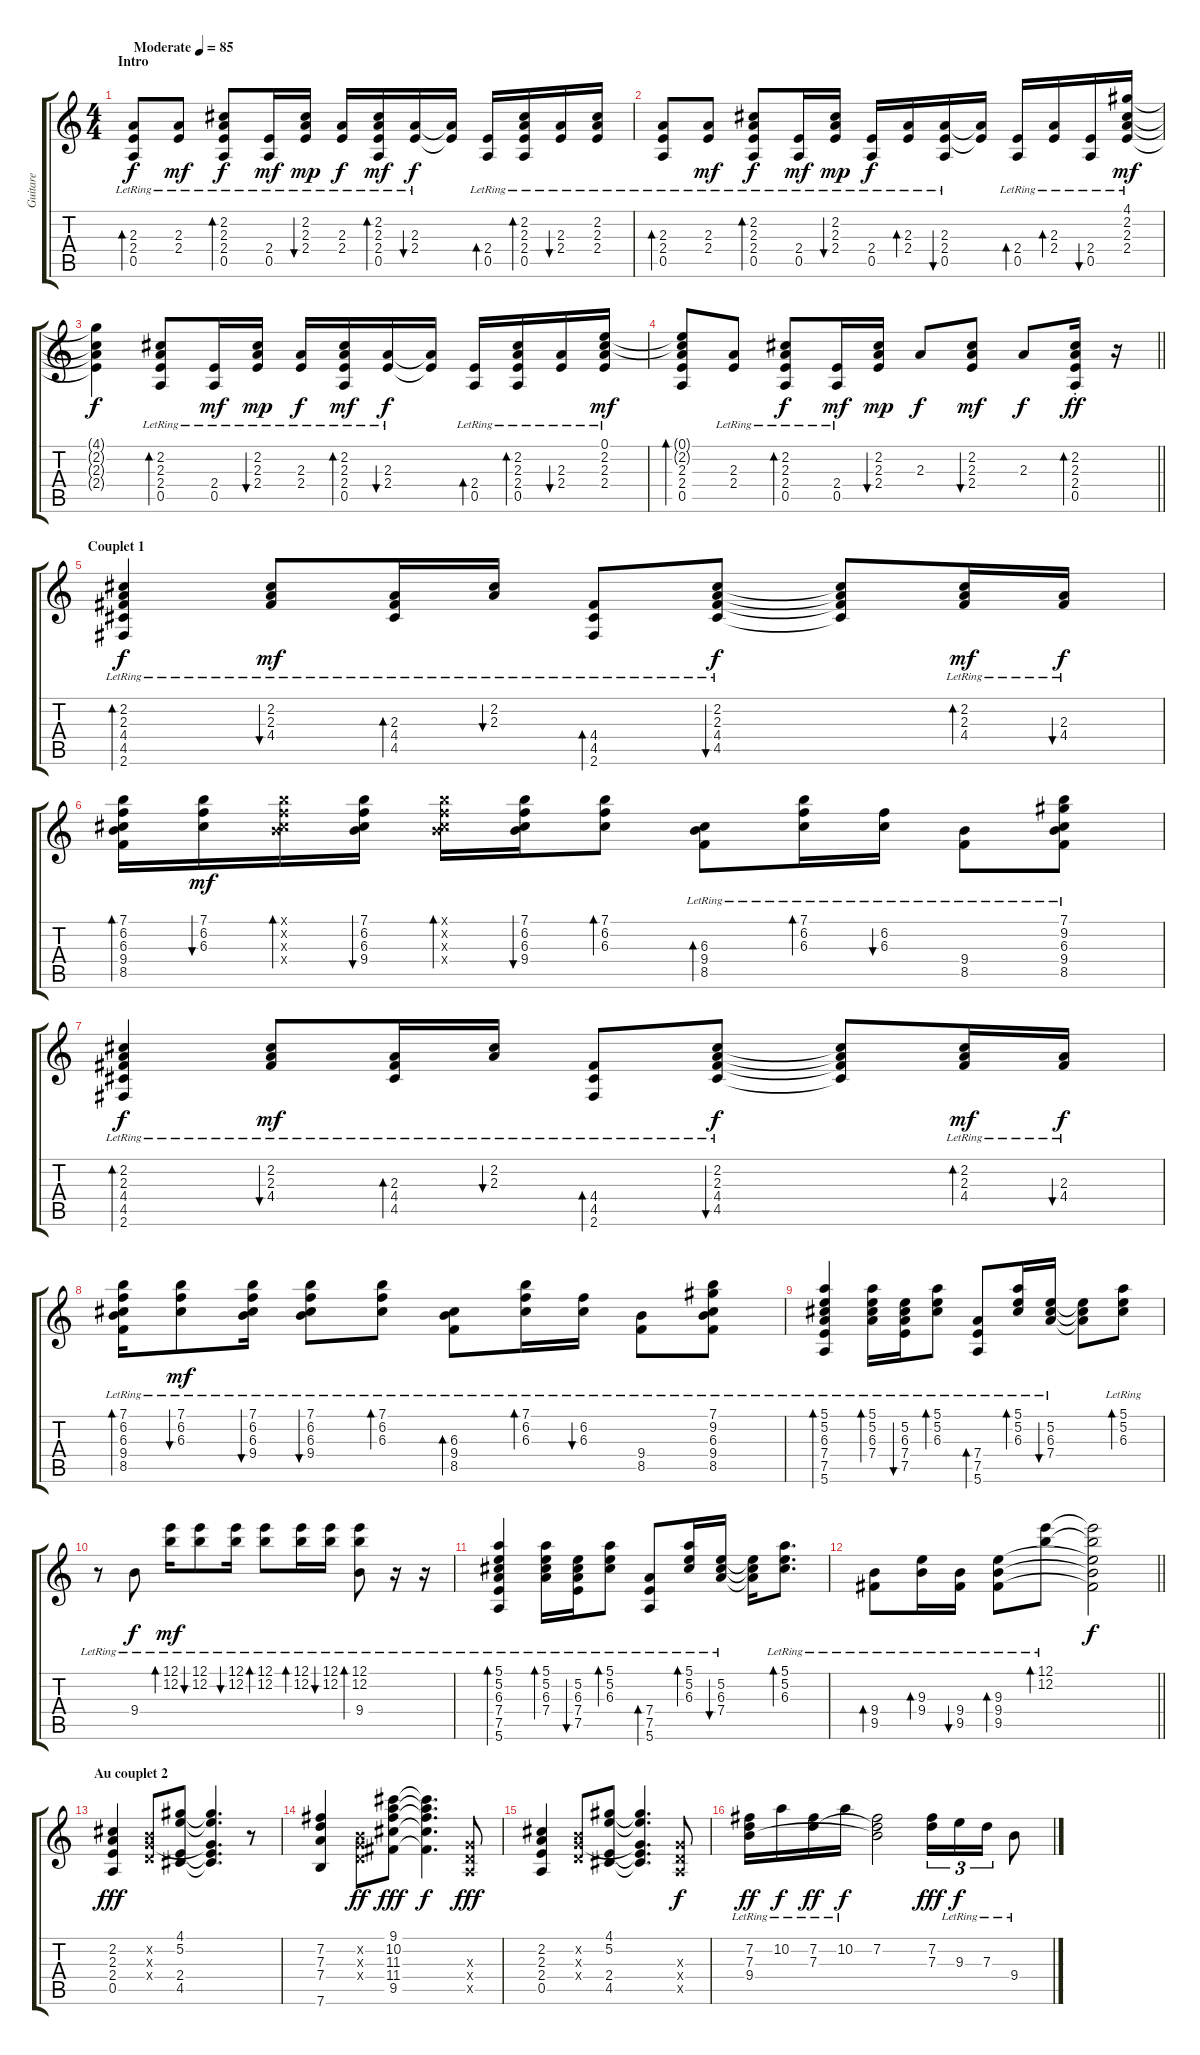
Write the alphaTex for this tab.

\track ("Guitare" "Guitare") {instrument electricguitarclean}
\staff {score tabs}
\tuning (E4 B3 G3 D3 A2 E2) {hide}
\ts (4 4)
\section ("" "Intro")
\tempo (85 "Moderate")
\clef g2
\ks c
(2.3{lr} 2.4{lr} 0.5{lr}).8{bd 60 dy f instrument electricguitarclean} (2.3{lr} 2.4{lr}).8{dy mf} (2.2{lr} 2.3{lr} 2.4{lr} 0.5{lr}).8{bd 30 dy f} (2.4{lr} 0.5{lr}).16{dy mf} (2.2{lr} 2.3{lr} 2.4{lr}).16{bu 60 dy mp} (2.3{lr} 2.4{lr}).16{dy f} (2.2{lr} 2.3{lr} 2.4{lr} 0.5{lr}).16{bd 30 dy mf} (2.3{lr} 2.4{lr}).16{bu 30 dy f} (2.3{t} 2.4{t}).16 (2.4{lr} 0.5{lr}).16{bd 60} (2.2{lr} 2.3{lr} 2.4{lr} 0.5{lr}).16{bd 30} (2.3{lr} 2.4{lr}).16{bu 30} (2.2{lr} 2.3{lr} 2.4{lr}).16 |
(2.3{lr} 2.4{lr} 0.5{lr}).8{bd 60} (2.3{lr} 2.4{lr}).8{dy mf} (2.2{lr} 2.3{lr} 2.4{lr} 0.5{lr}).8{bd 30 dy f} (2.4{lr} 0.5{lr}).16{dy mf} (2.2{lr} 2.3{lr} 2.4{lr}).16{bu 60 dy mp} (2.4{lr} 0.5).16{dy f} (2.3{lr} 2.4{lr}).16{bd 30} (2.3{lr} 2.4{lr} 0.5).16{bu 30} (2.3{t} 2.4{t}).16 (2.4{lr} 0.5{lr}).16{bd 60} (2.3{lr} 2.4{lr}).16{bd 30} (2.4{lr} 0.5{lr}).16{bu 30} (4.1{lr} 2.2{lr} 2.3{lr} 2.4{lr}).16{dy mf} |
(4.1{t} 2.2{t} 2.3{t} 2.4{t}).4{dy f} (2.2{lr} 2.3{lr} 2.4{lr} 0.5{lr}).8{bd 30} (2.4{lr} 0.5{lr}).16{dy mf} (2.2{lr} 2.3{lr} 2.4{lr}).16{bu 60 dy mp} (2.3{lr} 2.4{lr}).16{dy f} (2.2{lr} 2.3{lr} 2.4{lr} 0.5{lr}).16{bd 30 dy mf} (2.3{lr} 2.4{lr}).16{bu 30 dy f} (2.3{t} 2.4{t}).16 (2.4{lr} 0.5{lr}).16{bd 60} (2.2{lr} 2.3{lr} 2.4{lr} 0.5{lr}).16{bd 30} (2.3{lr} 2.4{lr}).16{bu 30} (0.1 2.2{lr} 2.3{lr} 2.4{lr}).16{dy mf} |
\barLineRight lightlight
(0.1{t} 2.2{t} 2.3 2.4 0.5).8{bd 60} (2.3{lr} 2.4{lr}).8 (2.2{lr} 2.3{lr} 2.4{lr} 0.5{lr}).8{bd 30 dy f} (2.4{lr} 0.5{lr}).16{dy mf} (2.2 2.3 2.4).16{bu 60 dy mp} 2.3.8{dy f} (2.2 2.3 2.4).8{bu 30 dy mf} 2.3.8{dy f} (2.2{st} 2.3{st} 2.4{st} 0.5{st}).16{bd 30 dy ff} r.16 |
\section ("" "Couplet 1")
(2.2{lr} 2.3{lr} 4.4{lr} 4.5{lr} 2.6{lr}).4{bd 30 dy f} (2.2{lr} 2.3{lr} 4.4{lr}).8{bu 30 dy mf} (2.3{lr} 4.4{lr} 4.5{lr}).16{bd 30} (2.2{lr} 2.3{lr}).16{bu 30} (4.4{lr} 4.5{lr} 2.6{lr}).8{bd 30} (2.2{lr} 2.3{lr} 4.4{lr} 4.5{lr}).8{bu 30 dy f} (2.2{t} 2.3{t} 4.4{t} 4.5{t}).8 (2.2{lr} 2.3{lr} 4.4{lr}).16{bd 30 dy mf} (2.3{lr} 4.4{lr}).16{bu 30 dy f} |
(7.1 6.2 6.3 9.4 8.5).16{bd 30} (7.1 6.2 6.3).16{bu 30 dy mf} (7.1{x} 6.2{x} 6.3{x} 9.4{x}).16{bd 30} (7.1 6.2 6.3 9.4).16{bu 30} (7.1{x} 6.2{x} 6.3{x} 9.4{x}).16{bd 30} (7.1 6.2 6.3 9.4).16{bu 30} (7.1 6.2 6.3).8{bd 30} (6.3{lr} 9.4{lr} 8.5{lr}).8{bd 30} (7.1{lr} 6.2{lr} 6.3{lr}).16{bd 30} (6.2{lr} 6.3{lr}).16{bu 30} (9.4{lr} 8.5{lr}).8 (7.1{lr} 9.2{lr} 6.3{lr} 9.4{lr} 8.5{lr}).8 |
(2.2{lr} 2.3{lr} 4.4{lr} 4.5{lr} 2.6{lr}).4{bd 30 dy f} (2.2{lr} 2.3{lr} 4.4{lr}).8{bu 30 dy mf} (2.3{lr} 4.4{lr} 4.5{lr}).16{bd 30} (2.2{lr} 2.3{lr}).16{bu 30} (4.4{lr} 4.5{lr} 2.6{lr}).8{bd 30} (2.2{lr} 2.3{lr} 4.4{lr} 4.5{lr}).8{bu 30 dy f} (2.2{t} 2.3{t} 4.4{t} 4.5{t}).8 (2.2{lr} 2.3{lr} 4.4{lr}).16{bd 30 dy mf} (2.3{lr} 4.4{lr}).16{bu 30 dy f} |
(7.1{lr} 6.2{lr} 6.3{lr} 9.4{lr} 8.5{lr}).16{bd 30} (7.1{lr} 6.2{lr} 6.3{lr}).8{bu 30 dy mf} (7.1{lr} 6.2{lr} 6.3{lr} 9.4{lr}).16{bu 30} (7.1{lr} 6.2{lr} 6.3{lr} 9.4{lr}).8{bu 30} (7.1{lr} 6.2{lr} 6.3{lr}).8{bd 30} (6.3{lr} 9.4{lr} 8.5{lr}).8{bd 30} (7.1{lr} 6.2{lr} 6.3{lr}).16{bd 30} (6.2{lr} 6.3{lr}).16{bu 30} (9.4{lr} 8.5{lr}).8 (7.1{lr} 9.2{lr} 6.3{lr} 9.4{lr} 8.5{lr}).8 |
(5.1{lr} 5.2{lr} 6.3{lr} 7.4{lr} 7.5{lr} 5.6{lr}).4{bd 30} (5.1{lr} 5.2{lr} 6.3{lr} 7.4{lr}).16{bd 30} (5.2{lr} 6.3{lr} 7.4{lr} 7.5{lr}).16{bu 30} (5.1{lr} 5.2{lr} 6.3{lr}).8{bd 30} (7.4{lr} 7.5{lr} 5.6{lr}).8{bd 30} (5.1{lr} 5.2{lr} 6.3{lr}).16{bd 30} (5.2{lr} 6.3{lr} 7.4{lr}).16{bu 30} (5.2{t} 6.3{t} 7.4{t}).8 (5.1{lr} 5.2{lr} 6.3{lr}).8{bd 30} |
r.8 9.4{lr}.8{dy f} (12.1{lr} 12.2{lr}).16{bd 30 dy mf} (12.1{lr} 12.2{lr}).8{bu 30} (12.1{lr} 12.2{lr}).16{bu 30} (12.1{lr} 12.2{lr}).8{bd 30} (12.1{lr} 12.2{lr}).16{bd 30} (12.1{lr} 12.2{lr}).16{bu 30} (12.1{lr} 12.2{lr} 9.4{lr}).8{bd 30} r.16 r.16 |
(5.1{lr} 5.2{lr} 6.3{lr} 7.4{lr} 7.5{lr} 5.6{lr}).4{bd 30} (5.1{lr} 5.2{lr} 6.3{lr} 7.4{lr}).16{bd 30} (5.2{lr} 6.3{lr} 7.4{lr} 7.5{lr}).16{bu 30} (5.1{lr} 5.2{lr} 6.3{lr}).8{bd 30} (7.4{lr} 7.5{lr} 5.6{lr}).8{bd 30} (5.1{lr} 5.2{lr} 6.3{lr}).16{bd 30} (5.2{lr} 6.3{lr} 7.4{lr}).16{bu 30} (5.2{t} 6.3{t} 7.4{t}).16 (5.1{lr} 5.2{lr} 6.3{lr}).8{d bd 30} |
\barLineRight lightlight
(9.4{lr} 9.5{lr}).8{bd 60} (9.3{lr} 9.4{lr}).16{bd 120} (9.4{lr} 9.5{lr}).16{bu 60} (9.3{lr} 9.4{lr} 9.5{lr}).8{bd 60} (12.1{lr} 12.2{lr}).8{bd 60} (12.1{t} 12.2{t} 9.3{t} 9.4{t} 9.5{t}).2{dy f} |
\section ("" "Au couplet 2")
(2.2 2.3 2.4 0.5).4{dy fff} (0.2{x} 0.3{x} 0.4{x}).8 (4.1 5.2 2.4 4.5).8 (4.1{t} 5.2{t} 0.3{t} 2.4{t} 4.5{t}).4{d} r.8 |
(7.2 7.3 7.4 7.6).4 (0.2{x} 0.3{x} 0.4{x}).8{dy ff} (9.1 10.2 11.3 11.4 9.5).8{dy fff} (9.1{t} 10.2{t} 11.3{t} 11.4{t} 9.5{t}).4{d dy f} (0.3{x} 0.4{x} 0.5{x}).8{dy fff} |
(2.2 2.3 2.4 0.5).4 (0.2{x} 0.3{x} 0.4{x}).8 (4.1 5.2 2.4 4.5).8 (4.1{t} 5.2{t} 0.3{t} 2.4{t} 4.5{t}).4{d} (0.3{x} 0.4{x} 0.5{x}).8{dy f} |
(7.2{lr} 7.3{lr} 9.4{lr}).16{dy ff} 10.2{lr}.16{dy f} (7.2{lr} 7.3{lr}).16{dy ff} 10.2{lr}.16{dy f} (7.2 7.3{t} 9.4{t}).2 (7.2 7.3).16{tu (3 2) dy fff} 9.3{lr}.16{tu (3 2) dy f} 7.3{lr}.16{tu (3 2)} 9.4{lr}.8
